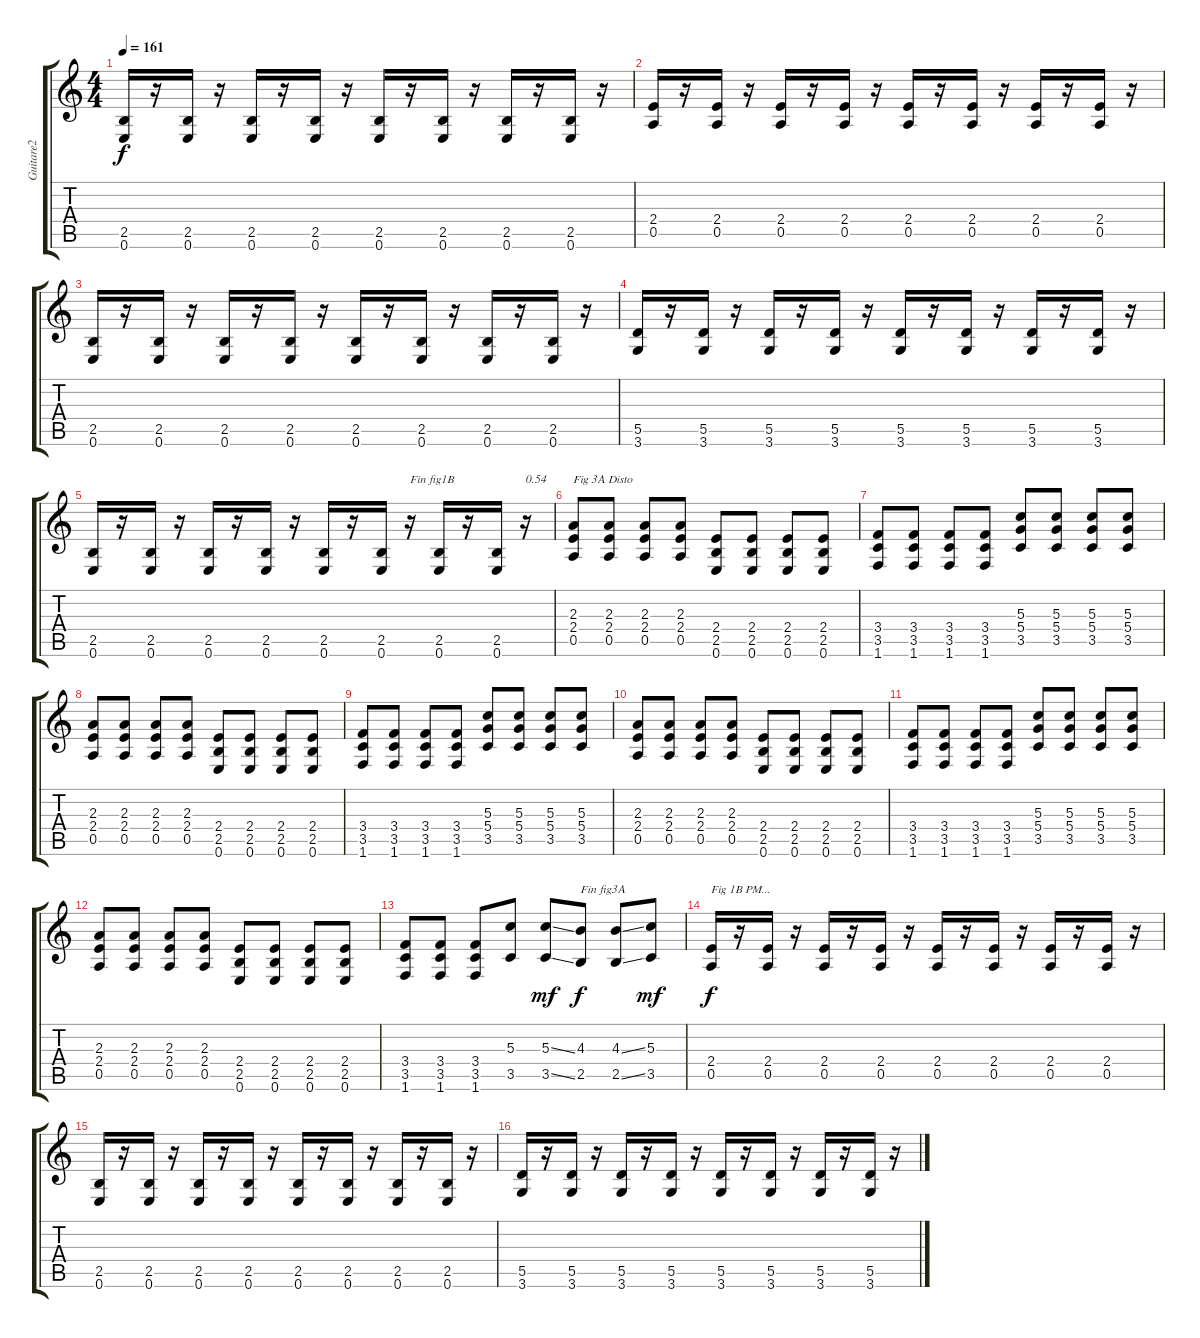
\track ("Guitare2" "Guitare2") {instrument distortionguitar}
\staff {score tabs}
\tuning (E4 B3 G3 D3 A2 E2) {hide}
\ts (4 4)
\tempo 161
\clef g2
\ks c
(2.5 0.6).16{dy f} r.16 (2.5 0.6).16 r.16 (2.5 0.6).16 r.16 (2.5 0.6).16 r.16 (2.5 0.6).16 r.16 (2.5 0.6).16 r.16 (2.5 0.6).16 r.16 (2.5 0.6).16 r.16 |
(2.4 0.5).16 r.16 (2.4 0.5).16 r.16 (2.4 0.5).16 r.16 (2.4 0.5).16 r.16 (2.4 0.5).16 r.16 (2.4 0.5).16 r.16 (2.4 0.5).16 r.16 (2.4 0.5).16 r.16 |
(2.5 0.6).16 r.16 (2.5 0.6).16 r.16 (2.5 0.6).16 r.16 (2.5 0.6).16 r.16 (2.5 0.6).16 r.16 (2.5 0.6).16 r.16 (2.5 0.6).16 r.16 (2.5 0.6).16 r.16 |
(5.5 3.6).16 r.16 (5.5 3.6).16 r.16 (5.5 3.6).16 r.16 (5.5 3.6).16 r.16 (5.5 3.6).16 r.16 (5.5 3.6).16 r.16 (5.5 3.6).16 r.16 (5.5 3.6).16 r.16 |
(2.5 0.6).16 r.16 (2.5 0.6).16 r.16 (2.5 0.6).16 r.16 (2.5 0.6).16 r.16 (2.5 0.6).16 r.16 (2.5 0.6).16 r.16{txt "Fin fig1B"} (2.5 0.6).16 r.16 (2.5 0.6).16 r.16{txt "0.54"} |
(2.3 2.4 0.5).8{txt "Fig 3A Disto"} (2.3 2.4 0.5).8 (2.3 2.4 0.5).8 (2.3 2.4 0.5).8 (2.4 2.5 0.6).8 (2.4 2.5 0.6).8 (2.4 2.5 0.6).8 (2.4 2.5 0.6).8 |
(3.4 3.5 1.6).8 (3.4 3.5 1.6).8 (3.4 3.5 1.6).8 (3.4 3.5 1.6).8 (5.3 5.4 3.5).8 (5.3 5.4 3.5).8 (5.3 5.4 3.5).8 (5.3 5.4 3.5).8 |
(2.3 2.4 0.5).8 (2.3 2.4 0.5).8 (2.3 2.4 0.5).8 (2.3 2.4 0.5).8 (2.4 2.5 0.6).8 (2.4 2.5 0.6).8 (2.4 2.5 0.6).8 (2.4 2.5 0.6).8 |
(3.4 3.5 1.6).8 (3.4 3.5 1.6).8 (3.4 3.5 1.6).8 (3.4 3.5 1.6).8 (5.3 5.4 3.5).8 (5.3 5.4 3.5).8 (5.3 5.4 3.5).8 (5.3 5.4 3.5).8 |
(2.3 2.4 0.5).8 (2.3 2.4 0.5).8 (2.3 2.4 0.5).8 (2.3 2.4 0.5).8 (2.4 2.5 0.6).8 (2.4 2.5 0.6).8 (2.4 2.5 0.6).8 (2.4 2.5 0.6).8 |
(3.4 3.5 1.6).8 (3.4 3.5 1.6).8 (3.4 3.5 1.6).8 (3.4 3.5 1.6).8 (5.3 5.4 3.5).8 (5.3 5.4 3.5).8 (5.3 5.4 3.5).8 (5.3 5.4 3.5).8 |
(2.3 2.4 0.5).8 (2.3 2.4 0.5).8 (2.3 2.4 0.5).8 (2.3 2.4 0.5).8 (2.4 2.5 0.6).8 (2.4 2.5 0.6).8 (2.4 2.5 0.6).8 (2.4 2.5 0.6).8 |
(3.4 3.5 1.6).8 (3.4 3.5 1.6).8 (3.4 3.5 1.6).8 (5.3 3.5).8 (5.3{ss} 3.5{ss}).8{dy mf} (4.3 2.5).8{txt "Fin fig3A" dy f} (4.3{ss} 2.5{ss}).8 (5.3 3.5).8{dy mf} |
(2.4 0.5).16{txt "Fig 1B PM..." dy f} r.16 (2.4 0.5).16 r.16 (2.4 0.5).16 r.16 (2.4 0.5).16 r.16 (2.4 0.5).16 r.16 (2.4 0.5).16 r.16 (2.4 0.5).16 r.16 (2.4 0.5).16 r.16 |
(2.5 0.6).16 r.16 (2.5 0.6).16 r.16 (2.5 0.6).16 r.16 (2.5 0.6).16 r.16 (2.5 0.6).16 r.16 (2.5 0.6).16 r.16 (2.5 0.6).16 r.16 (2.5 0.6).16 r.16 |
(5.5 3.6).16 r.16 (5.5 3.6).16 r.16 (5.5 3.6).16 r.16 (5.5 3.6).16 r.16 (5.5 3.6).16 r.16 (5.5 3.6).16 r.16 (5.5 3.6).16 r.16 (5.5 3.6).16 r.16
